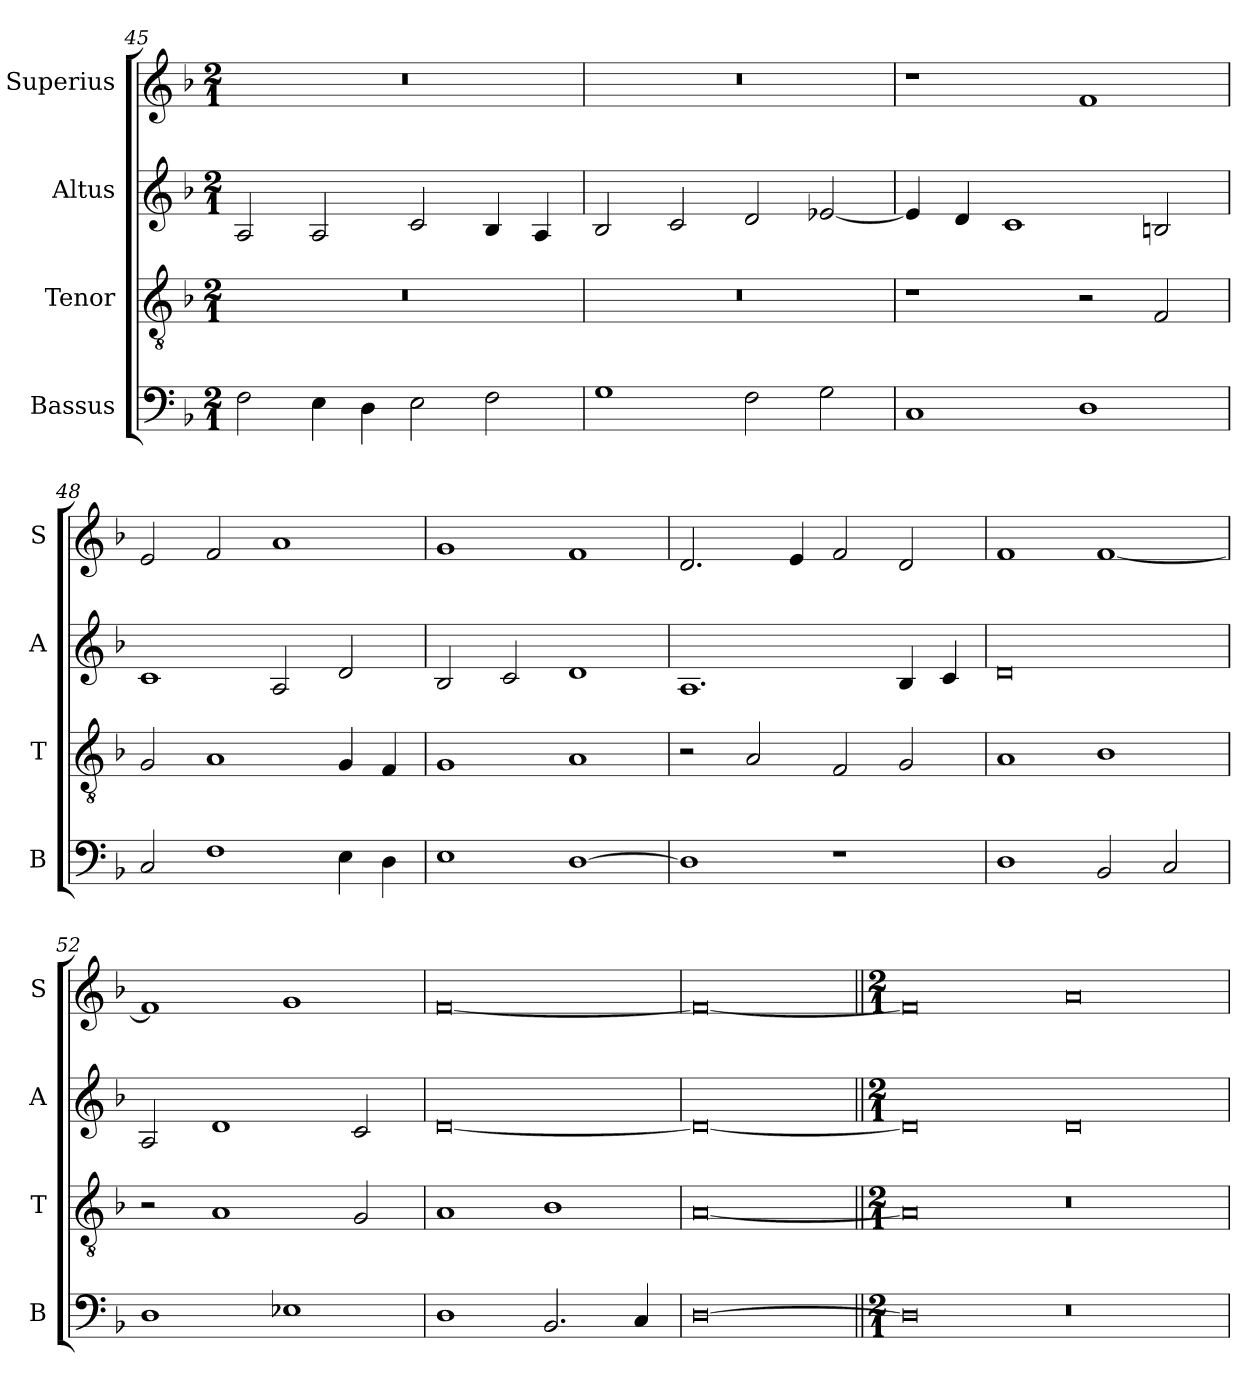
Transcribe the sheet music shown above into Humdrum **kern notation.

**kern	**kern	**kern	**kern
*part4	*part3	*part2	*part1
*staff4	*staff3	*staff2	*staff1
*I"Bassus	*I"Tenor	*I"Altus	*I"Superius
*I'B	*I'T	*I'A	*I'S
*clefF4	*clefGv2	*clefG2	*clefG2
*k[b-]	*k[b-]	*k[b-]	*k[b-]
*F:	*F:	*F:	*F:
*M2/1	*M2/1	*M2/1	*M2/1
=45	=45	=45	=45
2F	0r	2A	0r
4E	.	2A	.
4D	.	.	.
2E	.	2c	.
2F	.	4B-	.
.	.	4A	.
=46	=46	=46	=46
1G	0r	2B-	0r
.	.	2c	.
2F	.	2d	.
2G	.	[2e-X	.
=47	=47	=47	=47
1C	1r	4e-]	1r
.	.	4d	.
.	.	1c	.
1D	2r	.	1f
.	2F	2Bn	.
=48	=48	=48	=48
2C	2G	1c	2e
1F	1A	.	2f
.	.	2A	1a
4E	4G	2d	.
4D	4F	.	.
=49	=49	=49	=49
1E	1G	2B-	1g
.	.	2c	.
[1D	1A	1d	1f
=50	=50	=50	=50
1D]	2r	1.A	2.d
.	2A	.	.
.	.	.	4e
1r	2F	.	2f
.	2G	4B-	2d
.	.	4c	.
=51	=51	=51	=51
1D	1A	0d	1f
2BB-	1B-	.	[1f
2C	.	.	.
=52	=52	=52	=52
1D	2r	2A	1f]
.	1A	1d	.
1E-X	.	.	1g
.	2G	2c	.
=53	=53	=53	=53
1D	1A	[0d	[0f
2.BB-	1B-	.	.
4C	.	.	.
=54	=54	=54	=54
[0D	[0A	0d_	0f_
=55||	=55||	=55||	=55||
*M2/1	*M2/1	*M2/1	*M2/1
0D]	0A]	0d]	0f]
0r	0r	0d	0a
=	=	=	=
*-	*-	*-	*-
